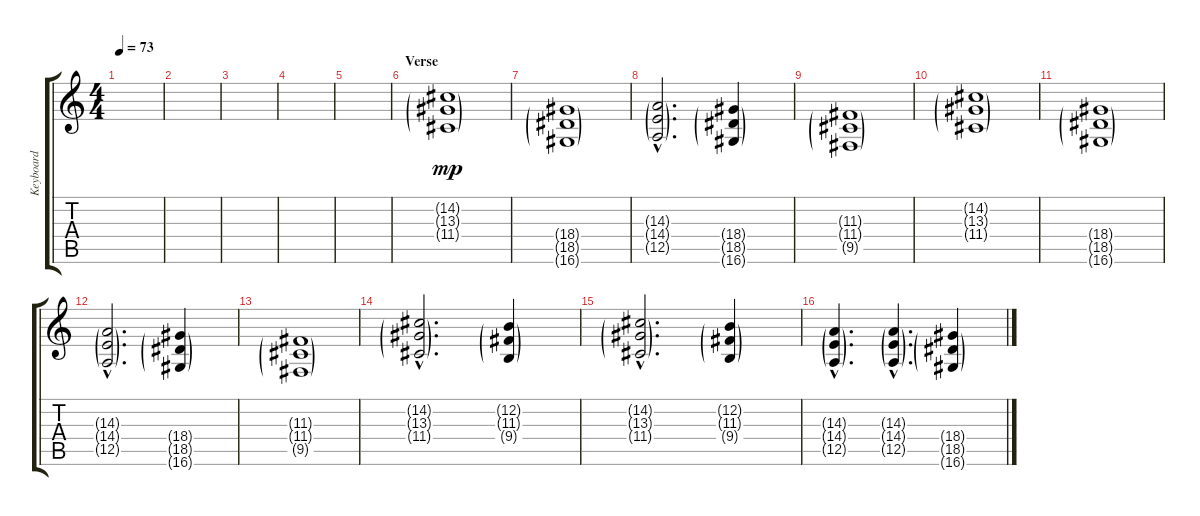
\track ("Keyboard" "Keyboard") {instrument stringensemble1}
\staff {score tabs}
\tuning (E4 B3 G3 D3 A2 E2) {hide}
\ts (4 4)
\tempo 73
\clef g2
\ks c
|
|
|
|
|
\section ("" "Verse")
(14.2{g} 13.3{g} 11.4{g}).1{dy mp} |
(18.4{g} 18.5{g} 16.6{g}).1 |
(14.3{g hac} 14.4{g hac} 12.5{g hac}).2{d} (18.4{g} 18.5{g} 16.6{g}).4 |
(11.3{g} 11.4{g} 9.5{g}).1 |
(14.2{g} 13.3{g} 11.4{g}).1 |
(18.4{g} 18.5{g} 16.6{g}).1 |
(14.3{g hac} 14.4{g hac} 12.5{g hac}).2{d} (18.4{g} 18.5{g} 16.6{g}).4 |
(11.3{g} 11.4{g} 9.5{g}).1 |
(14.2{g hac} 13.3{g hac} 11.4{g hac}).2{d} (12.2{g} 11.3{g} 9.4{g}).4 |
(14.2{g hac} 13.3{g hac} 11.4{g hac}).2{d} (12.2{g} 11.3{g} 9.4{g}).4 |
(14.3{g hac} 14.4{g hac} 12.5{g hac}).4{d} (14.3{g hac} 14.4{g hac} 12.5{g hac}).4{d} (18.4{g} 18.5{g} 16.6{g}).4
